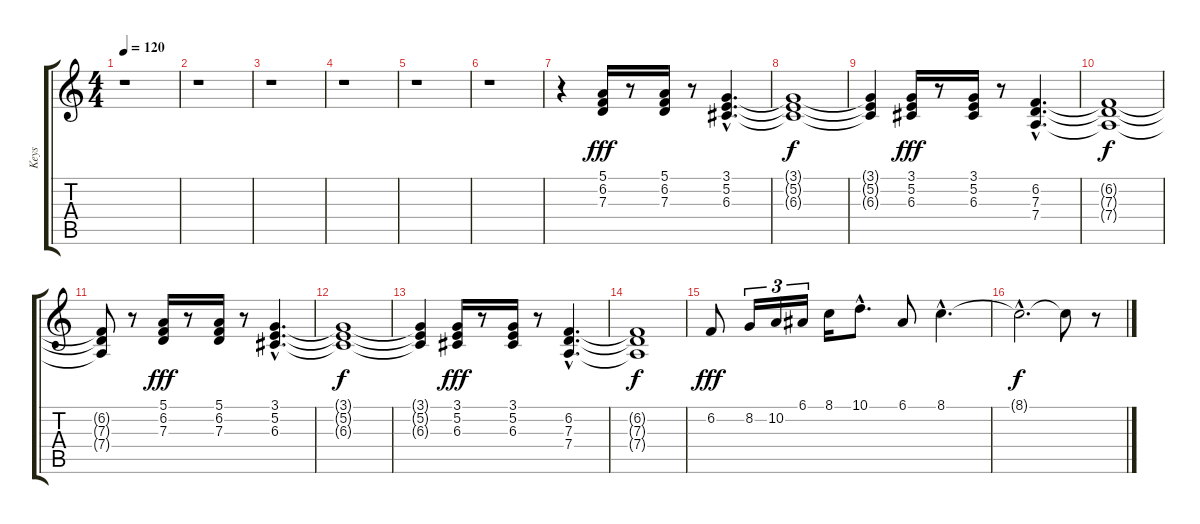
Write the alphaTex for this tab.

\track ("Keys" "Keys") {instrument synthbrass1}
\staff {score tabs}
\tuning (E4 B3 G3 D3 A2 E2) {hide}
\ts (4 4)
\tempo 120
\clef g2
\ks c
r.1{dy f} |
r.1 |
r.1 |
r.1 |
r.1 |
r.1 |
r.4 (5.1 6.2 7.3).16{dy fff instrument synthbrass1} r.8 (5.1 6.2 7.3).16 r.8 (3.1{hac} 5.2{hac} 6.3{hac}).4{d} |
(3.1{t} 5.2{t} 6.3{t}).1{dy f} |
(3.1{t} 5.2{t} 6.3{t}).4 (3.1 5.2 6.3).16{dy fff} r.8 (3.1 5.2 6.3).16 r.8 (6.2{hac} 7.3{hac} 7.4{hac}).4{d} |
(6.2{t} 7.3{t} 7.4{t}).1{dy f} |
(6.2{t} 7.3{t} 7.4{t}).8 r.8 (5.1 6.2 7.3).16{dy fff} r.8 (5.1 6.2 7.3).16 r.8 (3.1{hac} 5.2{hac} 6.3{hac}).4{d} |
(3.1{t} 5.2{t} 6.3{t}).1{dy f} |
(3.1{t} 5.2{t} 6.3{t}).4 (3.1 5.2 6.3).16{dy fff} r.8 (3.1 5.2 6.3).16 r.8 (6.2{hac} 7.3{hac} 7.4{hac}).4{d} |
(6.2{t} 7.3{t} 7.4{t}).1{dy f} |
6.2.8{dy fff} 8.2.16{tu (3 2)} 10.2.16{tu (3 2)} 6.1.16{tu (3 2)} 8.1.16 10.1{hac}.8{d} 6.1.8 8.1{hac}.4{d} |
8.1{hac t}.2{d dy f} 8.1{t}.8 r.8
